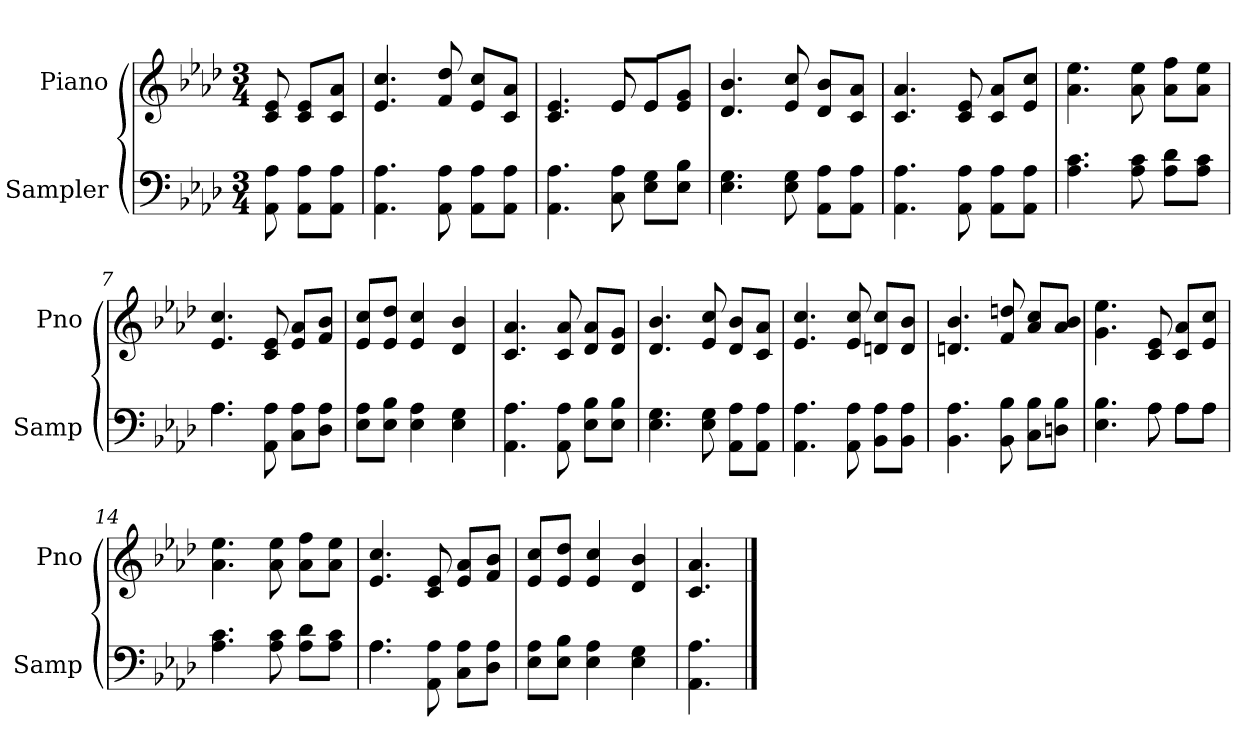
**kern	**kern
*part2	*part1
*staff2	*staff1
*I"Sampler	*I"Piano
*I'Samp	*I'Pno
*clefF4	*clefG2
*k[b-e-a-d-]	*k[b-e-a-d-]
*A-:	*A-:
*M3/4	*M3/4
=1	=1
8AA- 8A-	8c 8e-
8AA-\ 8A-\L	8c/ 8e-/L
8AA-\ 8A-\J	8c/ 8a-/J
=2	=2
4.AA- 4.A-	4.e- 4.cc
8AA- 8A-	8f 8dd-
8AA-\ 8A-\L	8e-/ 8cc/L
8AA-\ 8A-\J	8c/ 8a-/J
=3	=3
*	*^
4.AA- 4.A-	4.c 4.e-	4.ryy
8C 8A-	8e-/	8e-/L
8E-\ 8G\L	8e-/L	8e-/J
8E-\ 8B-\J	8e-/ 8g/J	8ryy
*	*v	*v
=4	=4
4.E- 4.G	4.d- 4.b-
8E- 8G	8e- 8cc
8AA-\ 8A-\L	8d-/ 8b-/L
8AA-\ 8A-\J	8c/ 8a-/J
=5	=5
4.AA- 4.A-	4.c 4.a-
8AA- 8A-	8c 8e-
8AA-\ 8A-\L	8c/ 8a-/L
8AA-\ 8A-\J	8e-/ 8cc/J
=6	=6
4.A- 4.c	4.a- 4.ee-
8A- 8c	8a- 8ee-
8A-\ 8d-\L	8a-\ 8ff\L
8A-\ 8c\J	8a-\ 8ee-\J
=7	=7
*^	*
4.A-\	4.A-	4.e- 4.cc
8AA- 8A-	4.ryy	8c 8e-
8C\ 8A-\L	.	8e-/ 8a-/L
8D-\ 8A-\J	.	8f/ 8b-/J
*v	*v	*
=8	=8
8E-\ 8A-\L	8e-/ 8cc/L
8E-\ 8B-\J	8e-/ 8dd-/J
4E- 4A-	4e- 4cc
4E- 4G	4d- 4b-
=9	=9
4.AA- 4.A-	4.c 4.a-
8AA- 8A-	8c 8a-
8E-\ 8B-\L	8d-/ 8a-/L
8E-\ 8B-\J	8d-/ 8g/J
=10	=10
4.E- 4.G	4.d- 4.b-
8E- 8G	8e- 8cc
8AA-\ 8A-\L	8d-/ 8b-/L
8AA-\ 8A-\J	8c/ 8a-/J
=11	=11
4.AA- 4.A-	4.e- 4.cc
8AA- 8A-	8e- 8cc
8BB-\ 8A-\L	8dn/ 8cc/L
8BB-\ 8A-\J	8d/ 8b-/J
=12	=12
4.BB- 4.A-	4.dn 4.b-
8BB- 8B-	8f 8dd
8C\ 8B-\L	8a-/ 8cc/L
8Dn\ 8B-\J	8a-/ 8b-/J
=13	=13
*^	*
4.E- 4.B-	4.ryy	4.g 4.ee-
8A-\	8A-	8c 8e-
8A-\L	8A-\L	8c/ 8a-/L
8A-\J	8A-\J	8e-/ 8cc/J
*v	*v	*
=14	=14
4.A- 4.c	4.a- 4.ee-
8A- 8c	8a- 8ee-
8A-\ 8d-\L	8a-\ 8ff\L
8A-\ 8c\J	8a-\ 8ee-\J
=15	=15
*^	*
4.A-\	4.A-	4.e- 4.cc
8AA- 8A-	4.ryy	8c 8e-
8C\ 8A-\L	.	8e-/ 8a-/L
8D-\ 8A-\J	.	8f/ 8b-/J
*v	*v	*
=16	=16
8E-\ 8A-\L	8e-/ 8cc/L
8E-\ 8B-\J	8e-/ 8dd-/J
4E- 4A-	4e- 4cc
4E- 4G	4d- 4b-
=17	=17
4.AA- 4.A-	4.c 4.a-
==	==
*-	*-
